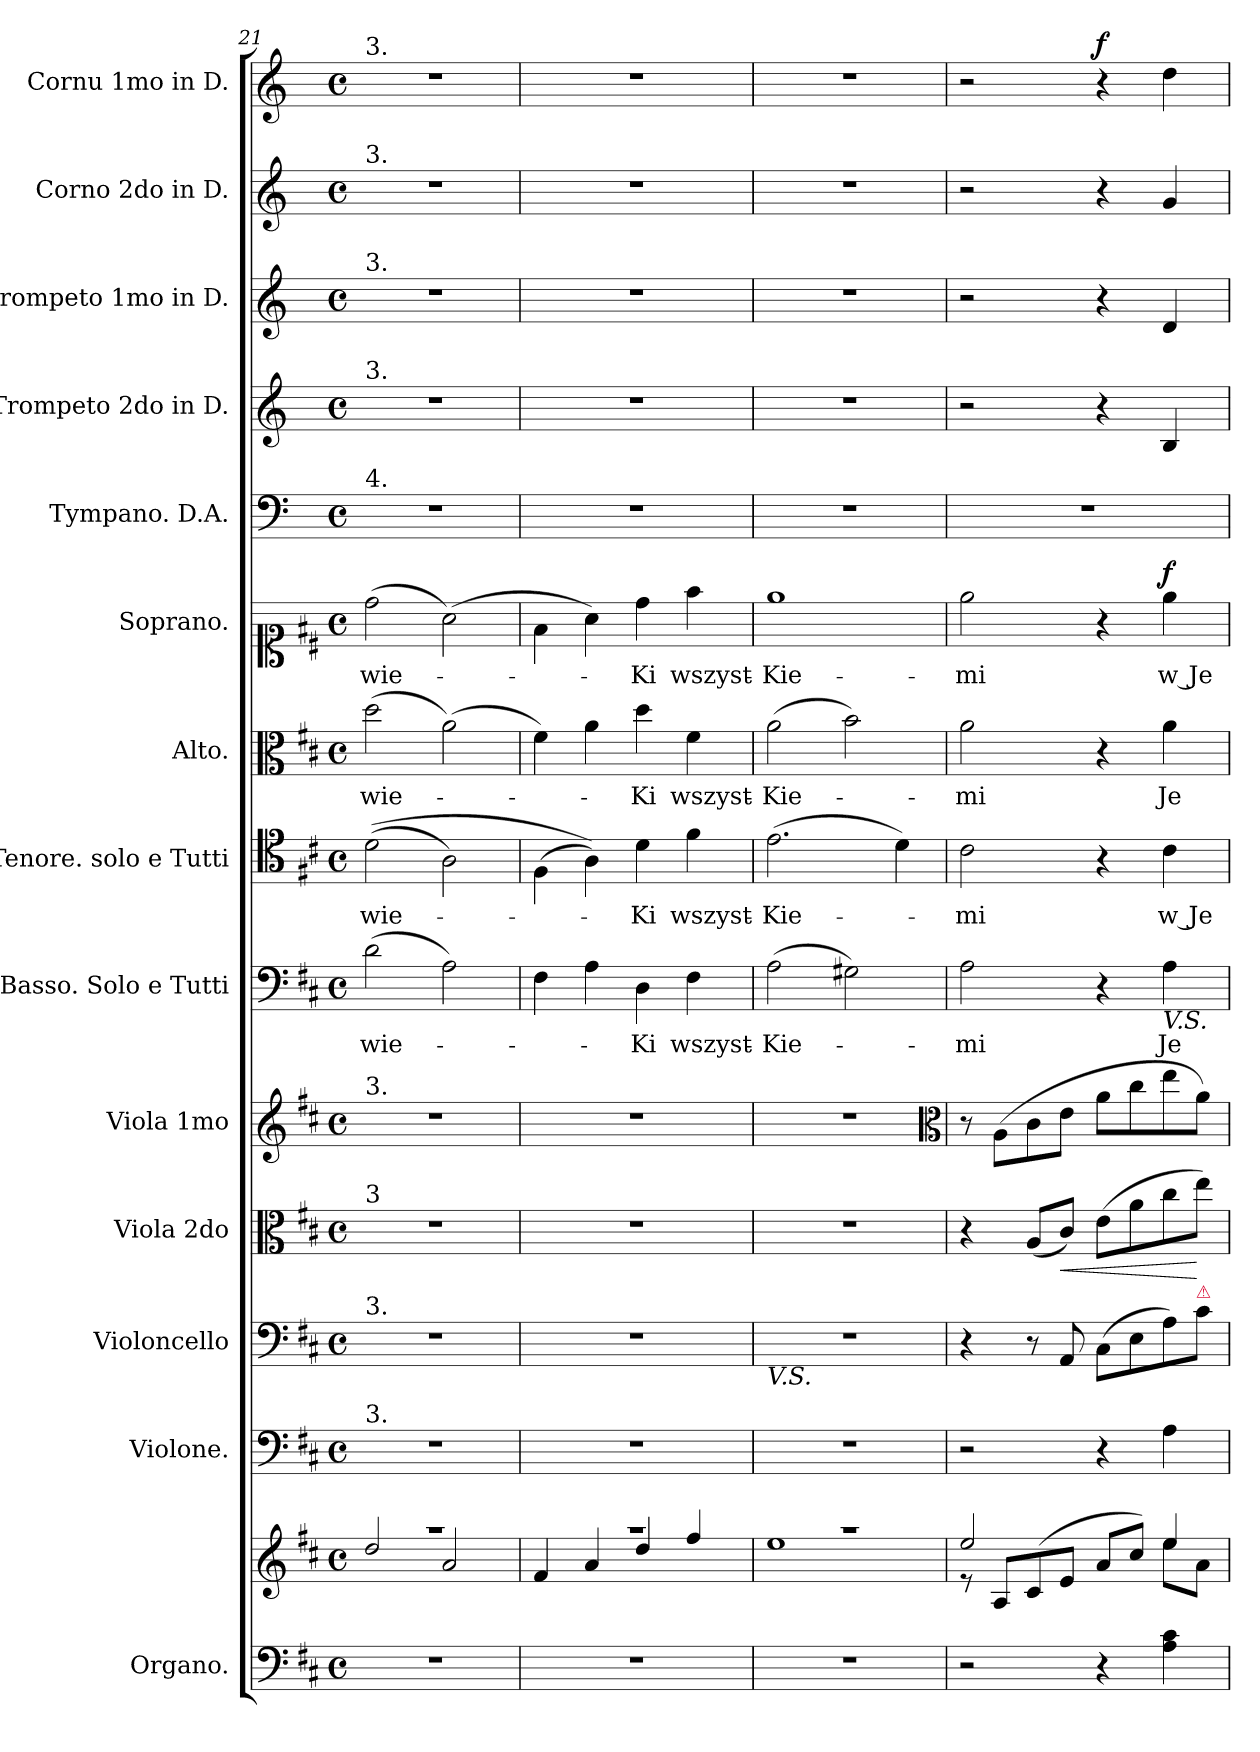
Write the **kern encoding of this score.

**kern	**kern	**kern	**kern	**kern	**dynam	**kern	**kern	**text	**kern	**text	**kern	**text	**kern	**text	**dynam	**kern	**kern	**kern	**kern	**kern	**dynam
*part14	*part14	*part13	*part12	*part11	*part11	*part10	*part9	*part9	*part8	*part8	*part7	*part7	*part6	*part6	*part6	*part5	*part4	*part3	*part2	*part1	*part1
*staff15	*staff14	*staff13	*staff12	*staff11	*staff11	*staff10	*staff9	*staff9	*staff8	*staff8	*staff7	*staff7	*staff6	*staff6	*staff6	*staff5	*staff4	*staff3	*staff2	*staff1	*staff1
*I"Organo.	*	*I"Violone.	*I"Violoncello	*I"Viola 2do	*	*I"Viola 1mo	*I"Basso. Solo e Tutti	*	*I"Tenore. solo e Tutti	*	*I"Alto.	*	*I"Soprano.	*	*	*I"Tympano. D.A.	*I"Trompeto 2do in D.	*I"Trompeto 1mo in D.	*I"Corno 2do in D.	*I"Cornu 1mo in D.	*
*I'org	*	*I'vlne	*I'vlc	*I'vla 2	*	*I'vla 1	*I'B	*	*I'T	*	*I'A	*	*I'S	*	*	*	*I'tr 2 in D	*I'tr 1 in D	*I'cor 2 in D	*I'cor 1 in D	*
*clefF4	*clefG2	*clefF4	*clefF4	*clefC3	*	*clefG2	*clefF4	*	*clefC4	*	*clefC3	*	*clefC1	*	*	*clefF4	*clefG2	*clefG2	*clefG2	*clefG2	*
*	*	*ITrd8c12	*	*	*	*	*	*	*	*	*	*	*	*	*	*	*ITrd-1c-2	*ITrd-1c-2	*ITrd-1c-2	*ITrd-1c-2	*
*k[f#c#]	*k[f#c#]	*k[f#c#]	*k[f#c#]	*k[f#c#]	*	*k[f#c#]	*k[f#c#]	*	*k[f#c#]	*	*k[f#c#]	*	*k[f#c#]	*	*	*k[]	*k[f#c#]	*k[f#c#]	*k[f#c#]	*k[f#c#]	*
*M2/2	*M2/2	*M2/2	*M2/2	*M2/2	*	*M2/2	*M2/2	*	*M2/2	*	*M2/2	*	*M2/2	*	*	*M2/2	*M2/2	*M2/2	*M2/2	*M2/2	*
*met(c)	*met(c)	*met(c)	*met(c)	*met(c)	*	*met(c)	*met(c)	*	*met(c)	*	*met(c)	*	*met(c)	*	*	*met(c)	*met(c)	*met(c)	*met(c)	*met(c)	*
=21	=21	=21	=21	=21	=21	=21	=21	=21	=21	=21	=21	=21	=21	=21	=21	=21	=21	=21	=21	=21	=21
*	*^	*	*	*	*	*	*	*	*	*	*	*	*	*	*	*	*	*	*	*	*
!	!	!	!	!	!	!	!	!	!	!	!	!	!	!	!	!	!	!	!	!	!LO:TX:a:t=3.	!
!	!	!	!	!	!	!	!	!	!	!	!	!	!	!	!	!	!	!	!	!LO:TX:a:t=3.	!	!
!	!	!	!	!	!	!	!	!	!	!	!	!	!	!	!	!	!	!	!LO:TX:a:t=3.	!	!	!
!	!	!	!	!	!	!	!	!	!	!	!	!	!	!	!	!	!	!LO:TX:a:t=3.	!	!	!	!
!	!	!	!	!	!	!	!	!	!	!	!	!	!	!	!	!	!LO:TX:a:t=4.	!	!	!	!	!
!	!	!	!	!	!	!	!LO:TX:a:t=3.	!	!	!	!	!	!	!	!	!	!	!	!	!	!	!
!	!	!	!	!	!LO:TX:a:t=3	!	!	!	!	!	!	!	!	!	!	!	!	!	!	!	!	!
!	!	!	!	!LO:TX:a:t=3.	!	!	!	!	!	!	!	!	!	!	!	!	!	!	!	!	!	!
!	!	!	!LO:TX:a:t=3.	!	!	!	!	!	!	!	!	!	!	!	!	!	!	!	!	!	!	!
1r	1raa	2dd!/	1r	1r	1r	.	1r	(2d\	wie-	((2d\	wie-	(2dd\	wie-	(2dd\	wie-	.	1r	1r	1r	1r	1r	.
.	.	2a!/	.	.	.	.	.	2A\)	.	2A\)	.	(2a\)	.	(2a\)	.	.	.	.	.	.	.	.
=22	=22	=22	=22	=22	=22	=22	=22	=22	=22	=22	=22	=22	=22	=22	=22	=22	=22	=22	=22	=22	=22	=22
1r	1raa	4f#!/	1r	1r	1r	.	1r	4F#\	.	(4F#\	.	4f#\)	.	4f#\	.	.	1r	1r	1r	1r	1r	.
.	.	4a!/	.	.	.	.	.	4A\	.	4A\))	.	4a\	.	4a\)	.	.	.	.	.	.	.	.
.	.	4dd!/	.	.	.	.	.	4D\	-Ki	4d\	-Ki	4dd\	-Ki	4dd\	-Ki	.	.	.	.	.	.	.
.	.	4ff#!/	.	.	.	.	.	4F#\	wszyst-	4f#\	wszyst-	4f#\	wszyst-	4ff#\	wszyst-	.	.	.	.	.	.	.
=23	=23	=23	=23	=23	=23	=23	=23	=23	=23	=23	=23	=23	=23	=23	=23	=23	=23	=23	=23	=23	=23	=23
!	!	!	!	!LO:TX:b:i:t=V.S.	!	!	!	!	!	!	!	!	!	!	!	!	!	!	!	!	!	!
1r	1raa	1ee!	1r	1r	1r	.	1r	(2A\	-Kie-	(2.e\	-Kie-	(2a\	-Kie-	1ee	-Kie-	.	1r	1r	1r	1r	1r	.
.	.	.	.	.	.	.	.	2G#X\)	.	.	.	2b\)	.	.	.	.	.	.	.	.	.	.
.	.	.	.	.	.	.	.	.	.	4d\)	.	.	.	.	.	.	.	.	.	.	.	.
*	*	*	*	*	*	*	*clefC3	*	*	*	*	*	*	*	*	*	*	*	*	*	*	*
=24	=24	=24	=24	=24	=24	=24	=24	=24	=24	=24	=24	=24	=24	=24	=24	=24	=24	=24	=24	=24	=24	=24
2r	8re	2ee!/	2r	4r	4r	.	8r	2A\	-mi	2c#\	-mi	2a\	-mi	2ee\	-mi	.	1r	2r	2r	2r	2r	.
.	8A/L	.	.	.	.	.	(8A\L	.	.	.	.	.	.	.	.	.	.	.	.	.	.	.
.	(<8c#/	.	.	8r	(8A/L	.	8c#\	.	.	.	.	.	.	.	.	.	.	.	.	.	.	.
!	!	!	!	!	!	!LO:HP:b	!	!	!	!	!	!	!	!	!	!	!	!	!	!	!	!
.	8e/J	.	.	8AA/	8c#/J)	<	8e\J	.	.	.	.	.	.	.	.	.	.	.	.	.	.	.
!	!	!	!	!	!	!	!	!	!	!	!	!	!	!	!	!	!	!	!	!	!	!LO:DY:a
4r	8a/L	4ee\yy	4r	(8C#\L	(8e\L	.	8a\L	4r	.	4r	.	4r	.	4r	.	.	.	4r	4r	4r	4r	f
.	8cc#/J)	.	.	8E\	8a\	.	8cc#\	.	.	.	.	.	.	.	.	.	.	.	.	.	.	.
!	!	!	!	!	!	!	!	!LO:TX:b:i:t=V.S.	!	!	!	!	!	!	!	!	!	!	!	!	!	!
!	!	!	!	!	!	!	!	!	!	!	!	!	!	!	!	!LO:DY:a	!	!	!	!	!	!
4A\ 4c#\	8ee\L	4ee/	4AA\	8A\)	8cc#\	.	8ee\	4A\	Je-	4c#\	w Je-	4a\	Je-	4ee\	w Je-	f	.	4c#/	4e/	4a/	4ee\	.
!	!	!	!	!LO:TX:a:color=crimson:t=⚠	!	!	!	!	!	!	!	!	!	!	!	!	!	!	!	!	!	!
.	8a\J	.	.	8c#\J	8ee\J)	[	8a\J)	.	.	.	.	.	.	.	.	.	.	.	.	.	.	.
*	*v	*v	*	*	*	*	*	*	*	*	*	*	*	*	*	*	*	*	*	*	*	*
=	=	=	=	=	=	=	=	=	=	=	=	=	=	=	=	=	=	=	=	=	=
*-	*-	*-	*-	*-	*-	*-	*-	*-	*-	*-	*-	*-	*-	*-	*-	*-	*-	*-	*-	*-	*-
